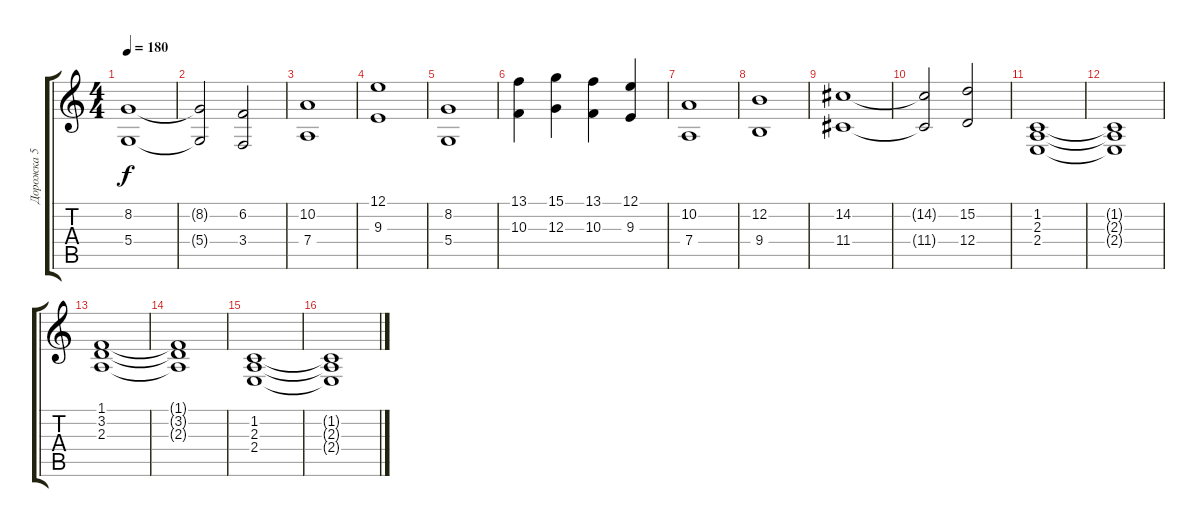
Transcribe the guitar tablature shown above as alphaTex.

\track ("Дорожка 5" "Дорожка 5") {instrument stringensemble2}
\staff {score tabs}
\tuning (E4 B3 G3 D3 A2 E2) {hide}
\ts (4 4)
\tempo 180
\clef g2
\ks c
(8.2 5.4).1{dy f} |
(8.2{t} 5.4{t}).2 (6.2 3.4).2 |
(10.2 7.4).1 |
(12.1 9.3).1 |
(8.2 5.4).1 |
(13.1 10.3).4 (15.1 12.3).4 (13.1 10.3).4 (12.1 9.3).4 |
(10.2 7.4).1 |
(12.2 9.4).1 |
(14.2 11.4).1 |
(14.2{t} 11.4{t}).2 (15.2 12.4).2 |
(1.2 2.3 2.4).1 |
(1.2{t} 2.3{t} 2.4{t}).1 |
(1.1 3.2 2.3).1 |
(1.1{t} 3.2{t} 2.3{t}).1 |
(1.2 2.3 2.4).1 |
(1.2{t} 2.3{t} 2.4{t}).1
